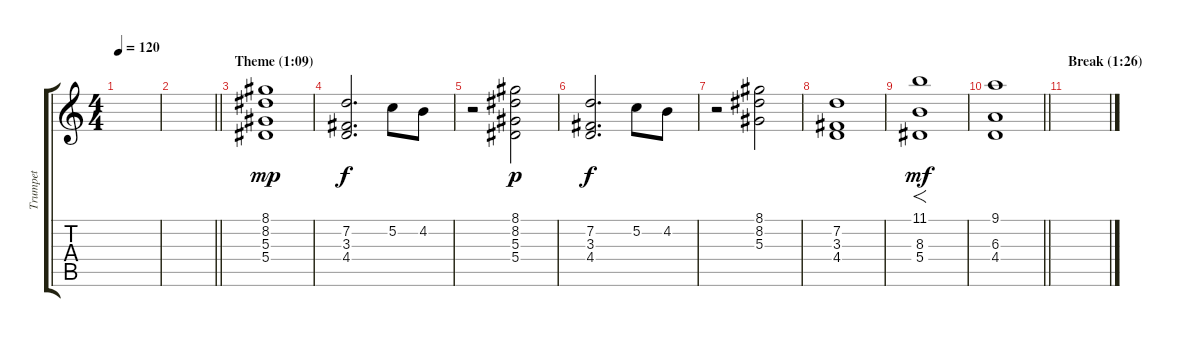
\track ("Trumpet" "Trumpet") {instrument distortionguitar}
\staff {score tabs}
\tuning (C4 G3 Eb3 Bb2 F2 C2) {hide}
\ts (4 4)
\tempo 120
\clef g2
\ks c
|
\barLineRight lightlight
|
\section ("" "Theme (1:09)")
(8.1 8.2 5.3 5.4).1{dy mp volume 16 instrument tuba} |
(7.2 3.3 4.4).2{d dy f volume 16 instrument tuba} 5.2.8{volume 16 instrument tuba} 4.2.8{volume 16 instrument tuba} |
r.2 (8.1 8.2 5.3 5.4).2{dy p volume 16 instrument tuba} |
(7.2 3.3 4.4).2{d dy f volume 16 instrument tuba} 5.2.8{volume 16 instrument tuba} 4.2.8{volume 16 instrument tuba} |
r.2 (8.1 8.2 5.3).2{volume 16 instrument tuba} |
(7.2 3.3 4.4).1{volume 16 instrument tuba} |
(11.1 8.3 5.4).1{f dy mf volume 16 instrument tuba} |
\barLineRight lightlight
(9.1 6.3 4.4).1{volume 16 instrument tuba} |
\section ("" "Break (1:26)")
